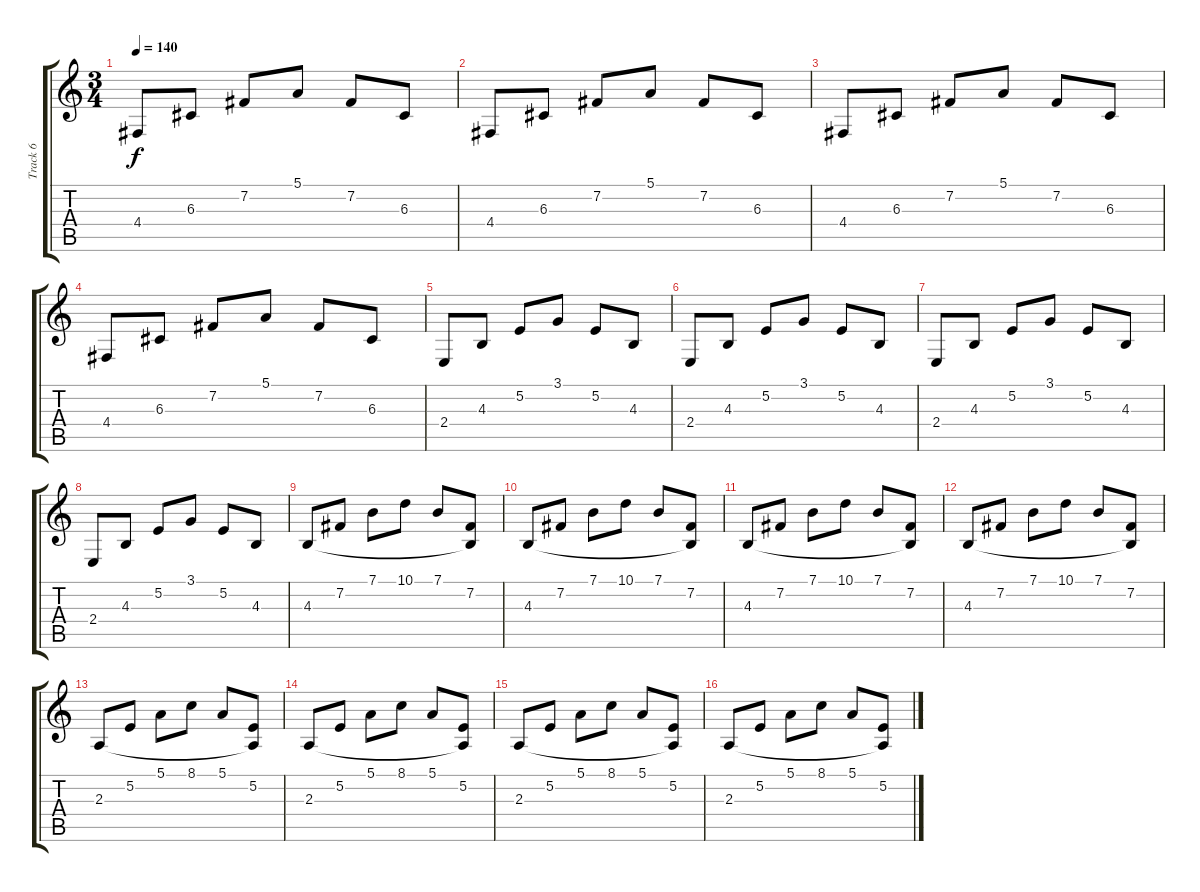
\track ("Track 6" "Track 6") {instrument harpsichord}
\staff {score tabs}
\tuning (E4 B3 G3 D3 A2 E2) {hide}
\ts (3 4)
\tempo 140
\clef g2
\ks c
4.4.8{dy f} 6.3.8 7.2.8 5.1.8 7.2.8 6.3.8 |
4.4.8 6.3.8 7.2.8 5.1.8 7.2.8 6.3.8 |
4.4.8 6.3.8 7.2.8 5.1.8 7.2.8 6.3.8 |
4.4.8 6.3.8 7.2.8 5.1.8 7.2.8 6.3.8 |
2.4.8 4.3.8 5.2.8 3.1.8 5.2.8 4.3.8 |
2.4.8 4.3.8 5.2.8 3.1.8 5.2.8 4.3.8 |
2.4.8 4.3.8 5.2.8 3.1.8 5.2.8 4.3.8 |
2.4.8 4.3.8 5.2.8 3.1.8 5.2.8 4.3.8 |
4.3.8 7.2.8 7.1.8 10.1.8 7.1.8 (7.2 4.3{t}).8 |
4.3.8 7.2.8 7.1.8 10.1.8 7.1.8 (7.2 4.3{t}).8 |
4.3.8 7.2.8 7.1.8 10.1.8 7.1.8 (7.2 4.3{t}).8 |
4.3.8 7.2.8 7.1.8 10.1.8 7.1.8 (7.2 4.3{t}).8 |
2.3.8 5.2.8 5.1.8 8.1.8 5.1.8 (5.2 2.3{t}).8 |
2.3.8 5.2.8 5.1.8 8.1.8 5.1.8 (5.2 2.3{t}).8 |
2.3.8 5.2.8 5.1.8 8.1.8 5.1.8 (5.2 2.3{t}).8 |
2.3.8 5.2.8 5.1.8 8.1.8 5.1.8 (5.2 2.3{t}).8
